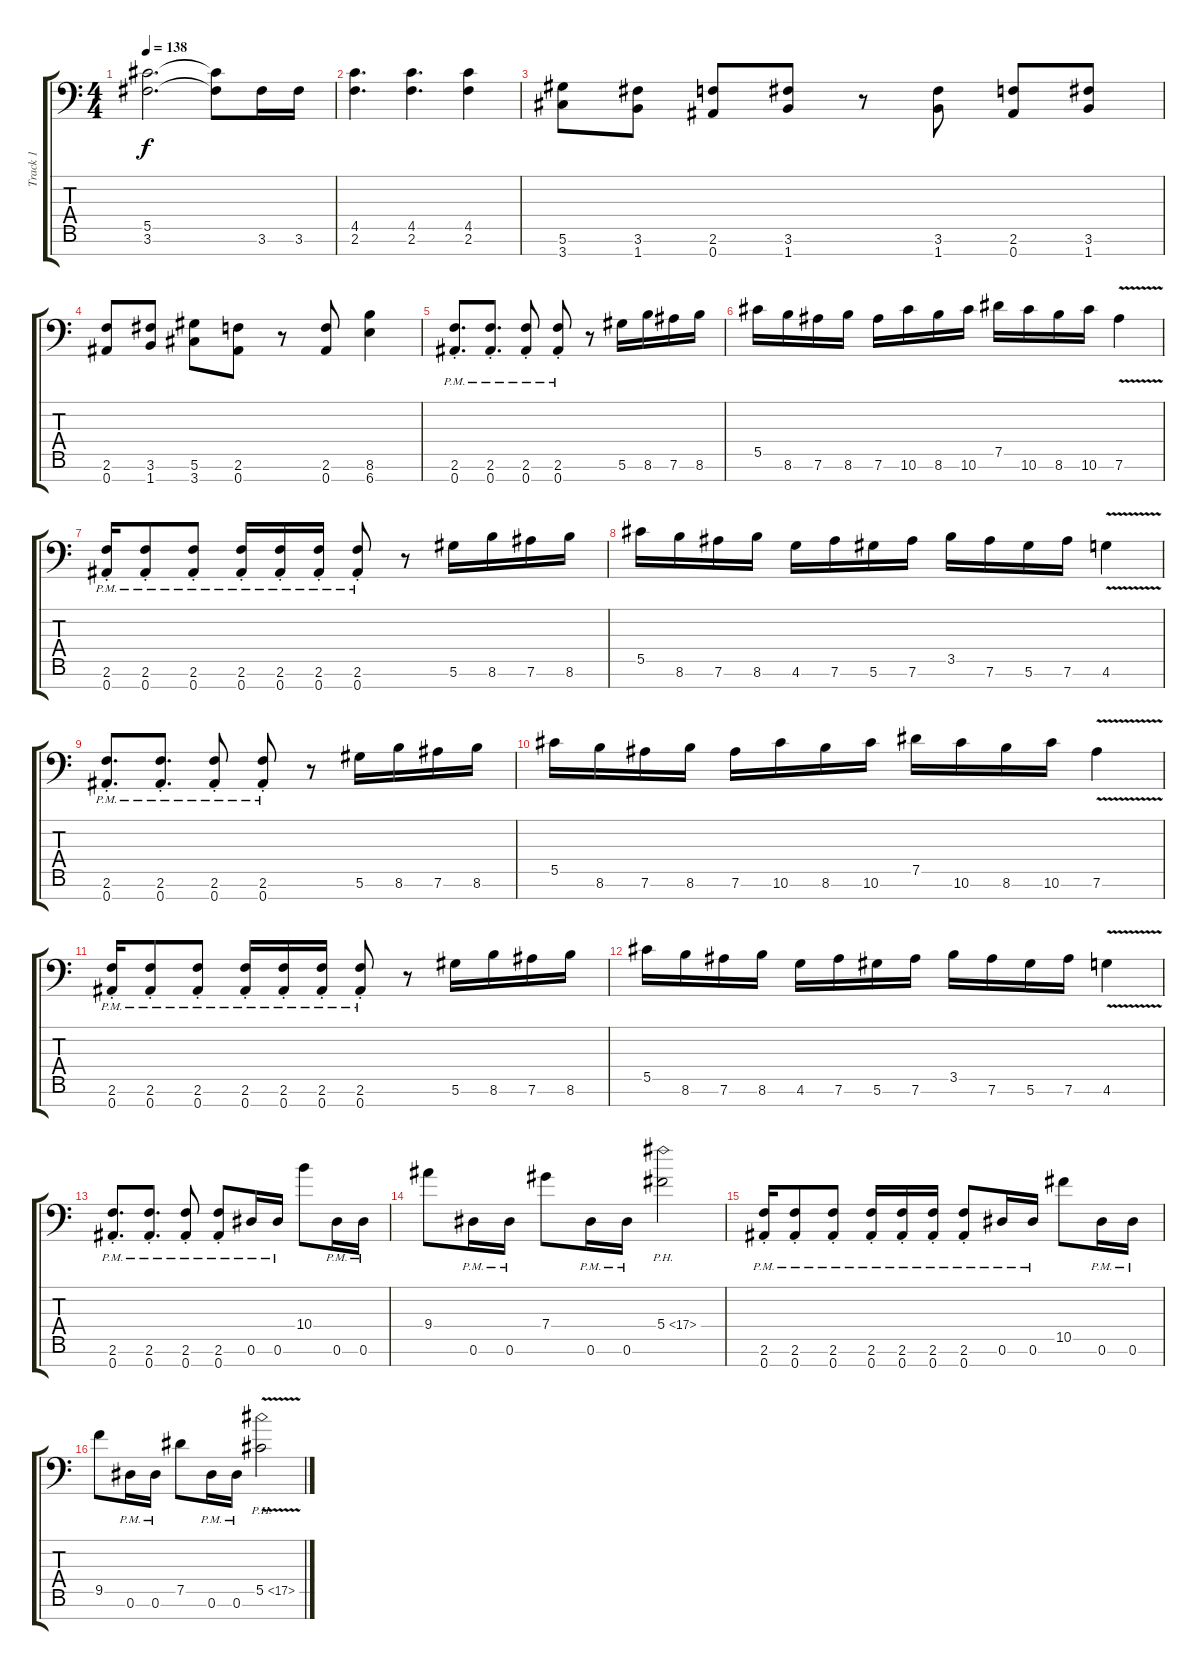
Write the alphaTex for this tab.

\track ("Track 1" "Track 1") {instrument distortionguitar}
\staff {score tabs}
\tuning (Eb4 Bb3 Gb3 Db3 Ab2 Eb2 Bb1) {hide}
\ts (4 4)
\tempo 138
\clef f4
\ks c
(5.5 3.6).2{d dy f} (5.5{t} 3.6{t}).8 3.6.16 3.6.16 |
(4.5 2.6).4{d} (4.5 2.6).4{d} (4.5 2.6).4 |
(5.6 3.7).8 (3.6 1.7).8 (2.6 0.7).8 (3.6 1.7).8 r.8 (3.6 1.7).8 (2.6 0.7).8 (3.6 1.7).8 |
(2.6 0.7).8 (3.6 1.7).8 (5.6 3.7).8 (2.6 0.7).8 r.8 (2.6 0.7).8 (8.6 6.7).4 |
(2.6{pm st} 0.7{pm st}).8{d} (2.6{pm st} 0.7{pm st}).8{d} (2.6{pm st} 0.7{pm st}).8 (2.6{pm st} 0.7{pm st}).8 r.8 5.6.16 8.6.16 7.6.16 8.6.16 |
5.5.16 8.6.16 7.6.16 8.6.16 7.6.16 10.6.16 8.6.16 10.6.16 7.5.16 10.6.16 8.6.16 10.6.16 7.6{v}.4 |
(2.6{pm st} 0.7{pm st}).16 (2.6{pm st} 0.7{pm st}).8 (2.6{pm st} 0.7{pm st}).8 (2.6{pm st} 0.7{pm st}).16 (2.6{pm st} 0.7{pm st}).16 (2.6{pm st} 0.7{pm st}).16 (2.6{pm st} 0.7{pm st}).8 r.8 5.6.16 8.6.16 7.6.16 8.6.16 |
5.5.16 8.6.16 7.6.16 8.6.16 4.6.16 7.6.16 5.6.16 7.6.16 3.5.16 7.6.16 5.6.16 7.6.16 4.6{v}.4 |
(2.6{pm st} 0.7{pm st}).8{d} (2.6{pm st} 0.7{pm st}).8{d} (2.6{pm st} 0.7{pm st}).8 (2.6{pm st} 0.7{pm st}).8 r.8 5.6.16 8.6.16 7.6.16 8.6.16 |
5.5.16 8.6.16 7.6.16 8.6.16 7.6.16 10.6.16 8.6.16 10.6.16 7.5.16 10.6.16 8.6.16 10.6.16 7.6{v}.4 |
(2.6{pm st} 0.7{pm st}).16 (2.6{pm st} 0.7{pm st}).8 (2.6{pm st} 0.7{pm st}).8 (2.6{pm st} 0.7{pm st}).16 (2.6{pm st} 0.7{pm st}).16 (2.6{pm st} 0.7{pm st}).16 (2.6{pm st} 0.7{pm st}).8 r.8 5.6.16 8.6.16 7.6.16 8.6.16 |
5.5.16 8.6.16 7.6.16 8.6.16 4.6.16 7.6.16 5.6.16 7.6.16 3.5.16 7.6.16 5.6.16 7.6.16 4.6{v}.4 |
(2.6{pm st} 0.7{pm st}).8{d} (2.6{pm st} 0.7{pm st}).8{d} (2.6{pm st} 0.7{pm st}).8 (2.6{pm st} 0.7{pm st}).8 0.6{pm}.16 0.6{pm}.16 10.4.8 0.6{pm}.16 0.6{pm}.16 |
9.4.8 0.6{pm}.16 0.6{pm}.16 7.4.8 0.6{pm}.16 0.6{pm}.16 5.4{ph 12}.2 |
(2.6{pm st} 0.7{pm st}).16 (2.6{pm st} 0.7{pm st}).8 (2.6{pm st} 0.7{pm st}).8 (2.6{pm st} 0.7{pm st}).16 (2.6{pm st} 0.7{pm st}).16 (2.6{pm st} 0.7{pm st}).16 (2.6{pm st} 0.7{pm st}).8 0.6{pm}.16 0.6{pm}.16 10.5.8 0.6{pm}.16 0.6{pm}.16 |
9.5.8 0.6{pm}.16 0.6{pm}.16 7.5.8 0.6{pm}.16 0.6{pm}.16 5.5{ph 12 v}.2
